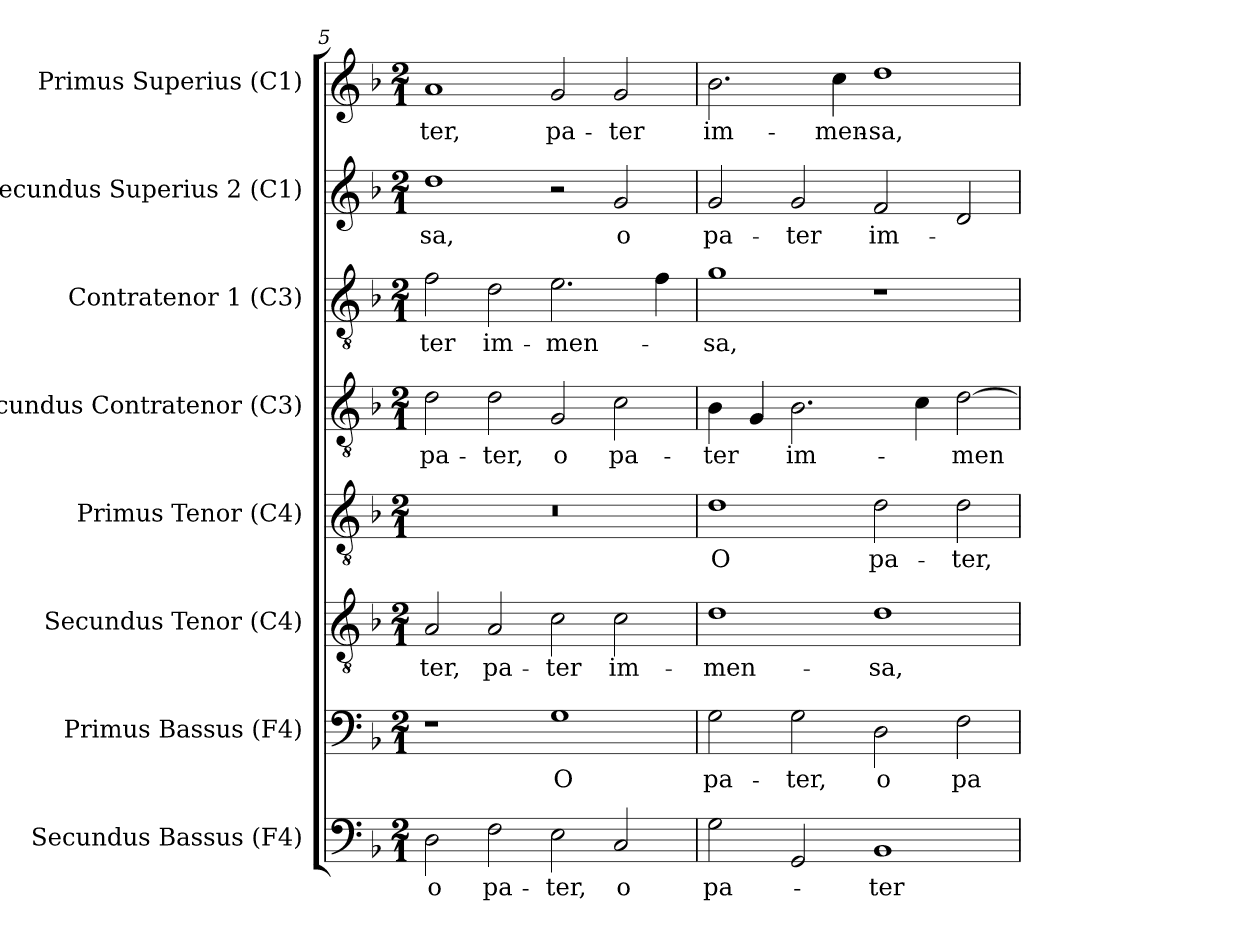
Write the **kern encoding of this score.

**kern	**text	**kern	**text	**kern	**text	**kern	**text	**kern	**text	**kern	**text	**kern	**text	**kern	**text
*part8	*part8	*part7	*part7	*part6	*part6	*part5	*part5	*part4	*part4	*part3	*part3	*part2	*part2	*part1	*part1
*staff8	*staff8	*staff7	*staff7	*staff6	*staff6	*staff5	*staff5	*staff4	*staff4	*staff3	*staff3	*staff2	*staff2	*staff1	*staff1
*I"Secundus Bassus (F4)	*	*I"Primus Bassus (F4)	*	*I"Secundus Tenor (C4)	*	*I"Primus Tenor (C4)	*	*I"Secundus  Contratenor (C3)	*	*I"Contratenor 1 (C3)	*	*I"Secundus Superius 2 (C1)	*	*I"Primus Superius (C1)	*
*I'B2	*	*I'B1	*	*I'T2	*	*I'T1	*	*I'A2	*	*I'A1	*	*I'C2	*	*I'C1	*
!!LO:LB:g=z
*clefF4	*	*clefF4	*	*clefGv2	*	*clefGv2	*	*clefGv2	*	*clefGv2	*	*clefG2	*	*clefG2	*
*	*	*	*	*	*	*ITrd7c12	*	*	*	*	*	*	*	*	*
*k[b-]	*	*k[b-]	*	*k[b-]	*	*k[b-]	*	*k[b-]	*	*k[b-]	*	*k[b-]	*	*k[b-]	*
*F:	*	*F:	*	*F:	*	*F:	*	*F:	*	*F:	*	*F:	*	*F:	*
*M2/1	*	*M2/1	*	*M2/1	*	*M2/1	*	*M2/1	*	*M2/1	*	*M2/1	*	*M2/1	*
=5	=5	=5	=5	=5	=5	=5	=5	=5	=5	=5	=5	=5	=5	=5	=5
!	!LO:LY:b:color=#000000	!	!	!	!	!	!	!	!	!	!	!	!	!	!
!	!	!	!	!	!LO:LY:b:color=#000000	!LO:N:vis=1	!	!	!	!	!	!	!	!	!
!	!	!	!	!	!	!	!	!	!LO:LY:b:color=#000000	!	!	!	!	!	!
!	!	!	!	!	!	!	!	!	!	!	!LO:LY:b:color=#000000	!	!	!	!
!	!	!	!	!	!	!	!	!	!	!	!	!	!LO:LY:b:color=#000000	!	!
!	!	!	!	!	!	!	!	!	!	!	!	!	!	!	!LO:LY:b:color=#000000
2Di\	o	1r	.	2Ai/	-ter,	0r	.	2di\	pa-	2fi\	-ter	1ddi	-sa,	1ai	-ter,
!	!LO:LY:b:color=#000000	!	!	!	!	!	!	!	!	!	!	!	!	!	!
!	!	!	!	!	!LO:LY:b:color=#000000	!	!	!	!	!	!	!	!	!	!
!	!	!	!	!	!	!	!	!	!LO:LY:b:color=#000000	!	!	!	!	!	!
!	!	!	!	!	!	!	!	!	!	!	!LO:LY:b:color=#000000	!	!	!	!
2Fi\	pa-	.	.	2Ai/	pa-	.	.	2di\	-ter,	2di\	im-	.	.	.	.
!	!LO:LY:b:color=#000000	!	!	!	!	!	!	!	!	!	!	!	!	!	!
!	!	!	!LO:LY:b:color=#000000	!	!	!	!	!	!	!	!	!	!	!	!
!	!	!	!	!	!LO:LY:b:color=#000000	!	!	!	!	!	!	!	!	!	!
!	!	!	!	!	!	!	!	!	!LO:LY:b:color=#000000	!	!	!	!	!	!
!	!	!	!	!	!	!	!	!	!	!	!LO:LY:b:color=#000000	!	!	!	!
!	!	!	!	!	!	!	!	!	!	!	!	!	!	!	!LO:LY:b:color=#000000
2Ei\	-ter,	1Gi	O	2ci\	-ter	.	.	2Gi/	o	2.ei\	-men-	2r	.	2gi/	pa-
!	!LO:LY:b:color=#000000	!	!	!	!	!	!	!	!	!	!	!	!	!	!
!	!	!	!	!	!LO:LY:b:color=#000000	!	!	!	!	!	!	!	!	!	!
!	!	!	!	!	!	!	!	!	!LO:LY:b:color=#000000	!	!	!	!	!	!
!	!	!	!	!	!	!	!	!	!	!	!	!	!LO:LY:b:color=#000000	!	!
!	!	!	!	!	!	!	!	!	!	!	!	!	!	!	!LO:LY:b:color=#000000
2Ci/	o	.	.	2ci\	im-	.	.	2ci\	pa-	.	.	2gi/	o	2gi/	-ter
.	.	.	.	.	.	.	.	.	.	4fi\	.	.	.	.	.
=6	=6	=6	=6	=6	=6	=6	=6	=6	=6	=6	=6	=6	=6	=6	=6
!	!LO:LY:b:color=#000000	!	!	!	!	!	!	!	!	!	!	!	!	!	!
!	!	!	!LO:LY:b:color=#000000	!	!	!	!	!	!	!	!	!	!	!	!
!	!	!	!	!	!LO:LY:b:color=#000000	!	!	!	!	!	!	!	!	!	!
!	!	!	!	!	!	!	!LO:LY:b:color=#000000	!	!	!	!	!	!	!	!
!	!	!	!	!	!	!	!	!	!LO:LY:b:color=#000000	!	!	!	!	!	!
!	!	!	!	!	!	!	!	!	!	!	!LO:LY:b:color=#000000	!	!	!	!
!	!	!	!	!	!	!	!	!	!	!	!	!	!LO:LY:b:color=#000000	!	!
!	!	!	!	!	!	!	!	!	!	!	!	!	!	!	!LO:LY:b:color=#000000
2Gi\	pa-	2Gi\	pa-	1di	-men-	1Di	O	4B-i\	-ter	1gi	-sa,	2gi/	pa-	2.b-i\	im-
.	.	.	.	.	.	.	.	4Gi/	.	.	.	.	.	.	.
!	!	!	!LO:LY:b:color=#000000	!	!	!	!	!	!	!	!	!	!	!	!
!	!	!	!	!	!	!	!	!	!LO:LY:b:color=#000000	!	!	!	!	!	!
!	!	!	!	!	!	!	!	!	!	!	!	!	!LO:LY:b:color=#000000	!	!
2GGi/	.	2Gi\	-ter,	.	.	.	.	2.B-i\	im-	.	.	2gi/	-ter	.	.
!	!	!	!	!	!	!	!	!	!	!	!	!	!	!	!LO:LY:b:color=#000000
.	.	.	.	.	.	.	.	.	.	.	.	.	.	4cci\	-men-
!	!LO:LY:b:color=#000000	!	!	!	!	!	!	!	!	!	!	!	!	!	!
!	!	!	!LO:LY:b:color=#000000	!	!	!	!	!	!	!	!	!	!	!	!
!	!	!	!	!	!LO:LY:b:color=#000000	!	!	!	!	!	!	!	!	!	!
!	!	!	!	!	!	!	!LO:LY:b:color=#000000	!	!	!	!	!	!	!	!
!	!	!	!	!	!	!	!	!	!	!	!	!	!LO:LY:b:color=#000000	!	!
!	!	!	!	!	!	!	!	!	!	!	!	!	!	!	!LO:LY:b:color=#000000
1BB-i	-ter	2Di\	o	1di	-sa,	2Di\	pa-	.	.	1r	.	2fi/	im-	1ddi	-sa,
.	.	.	.	.	.	.	.	4ci\	.	.	.	.	.	.	.
!	!	!	!LO:LY:b:color=#000000	!	!	!	!	!	!	!	!	!	!	!	!
!	!	!	!	!	!	!	!LO:LY:b:color=#000000	!	!	!	!	!	!	!	!
!	!	!	!	!	!	!	!	!	!LO:LY:b:color=#000000	!	!	!	!	!	!
.	.	2Fi\	pa-	.	.	2Di\	-ter,	[2di\	-men-	.	.	2di/	.	.	.
=	=	=	=	=	=	=	=	=	=	=	=	=	=	=	=
*-	*-	*-	*-	*-	*-	*-	*-	*-	*-	*-	*-	*-	*-	*-	*-
